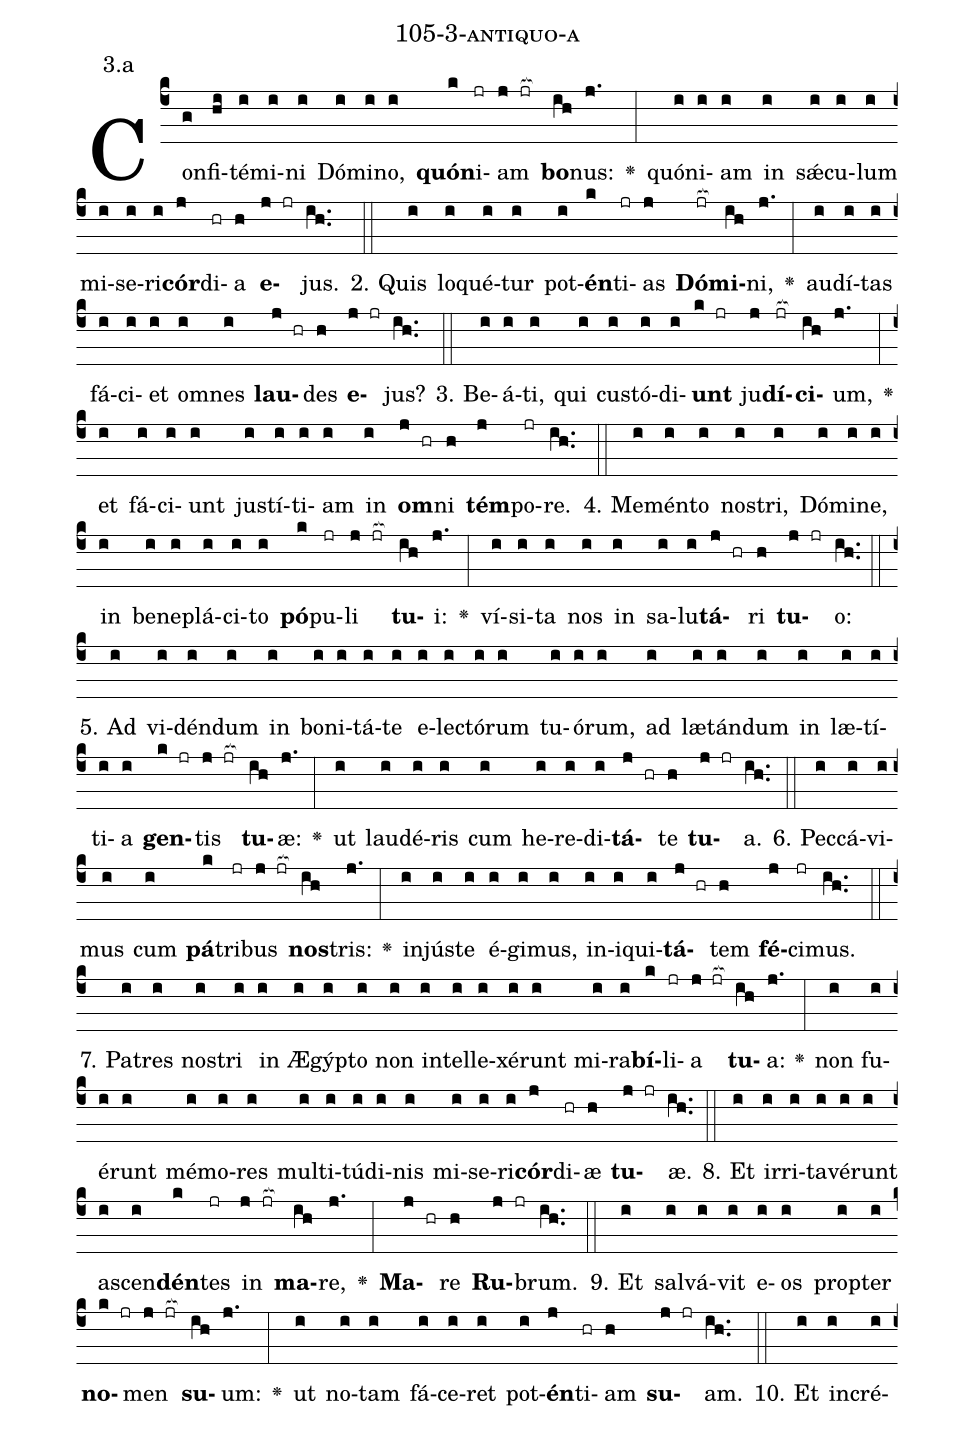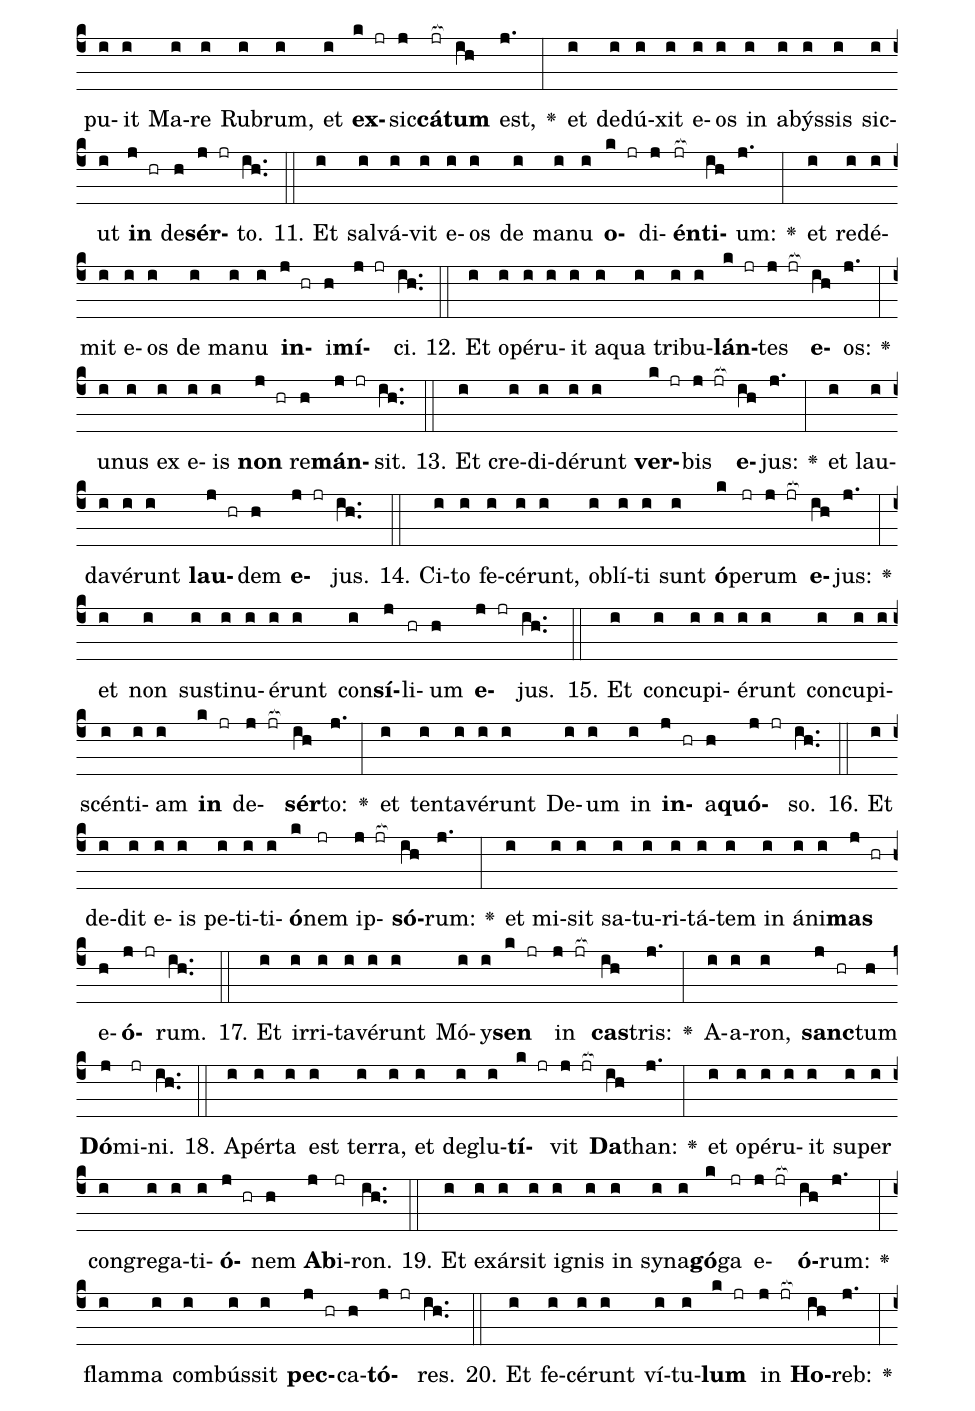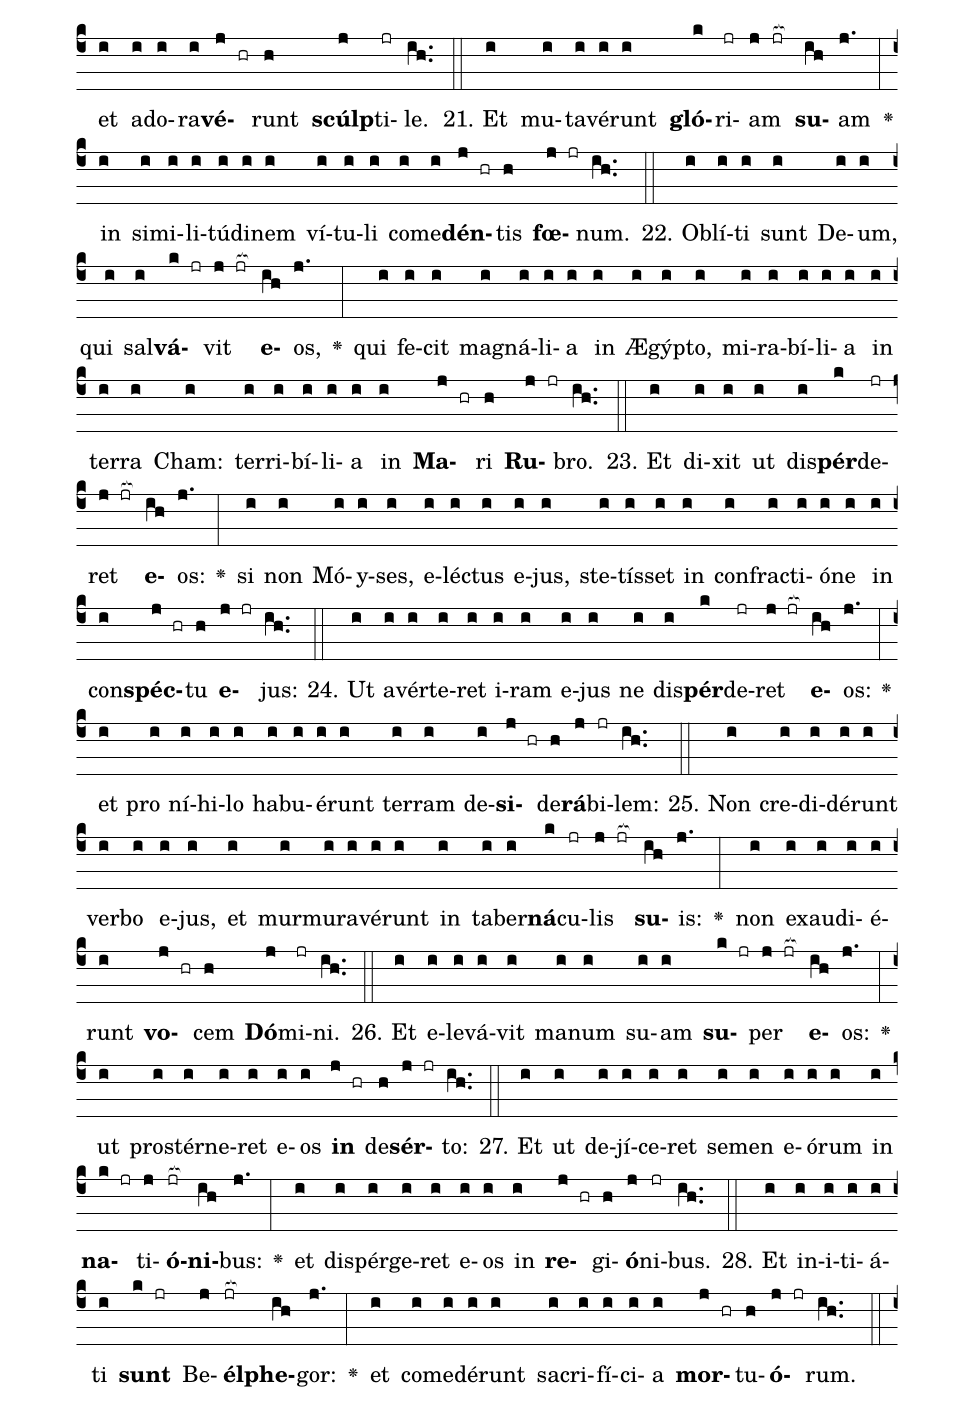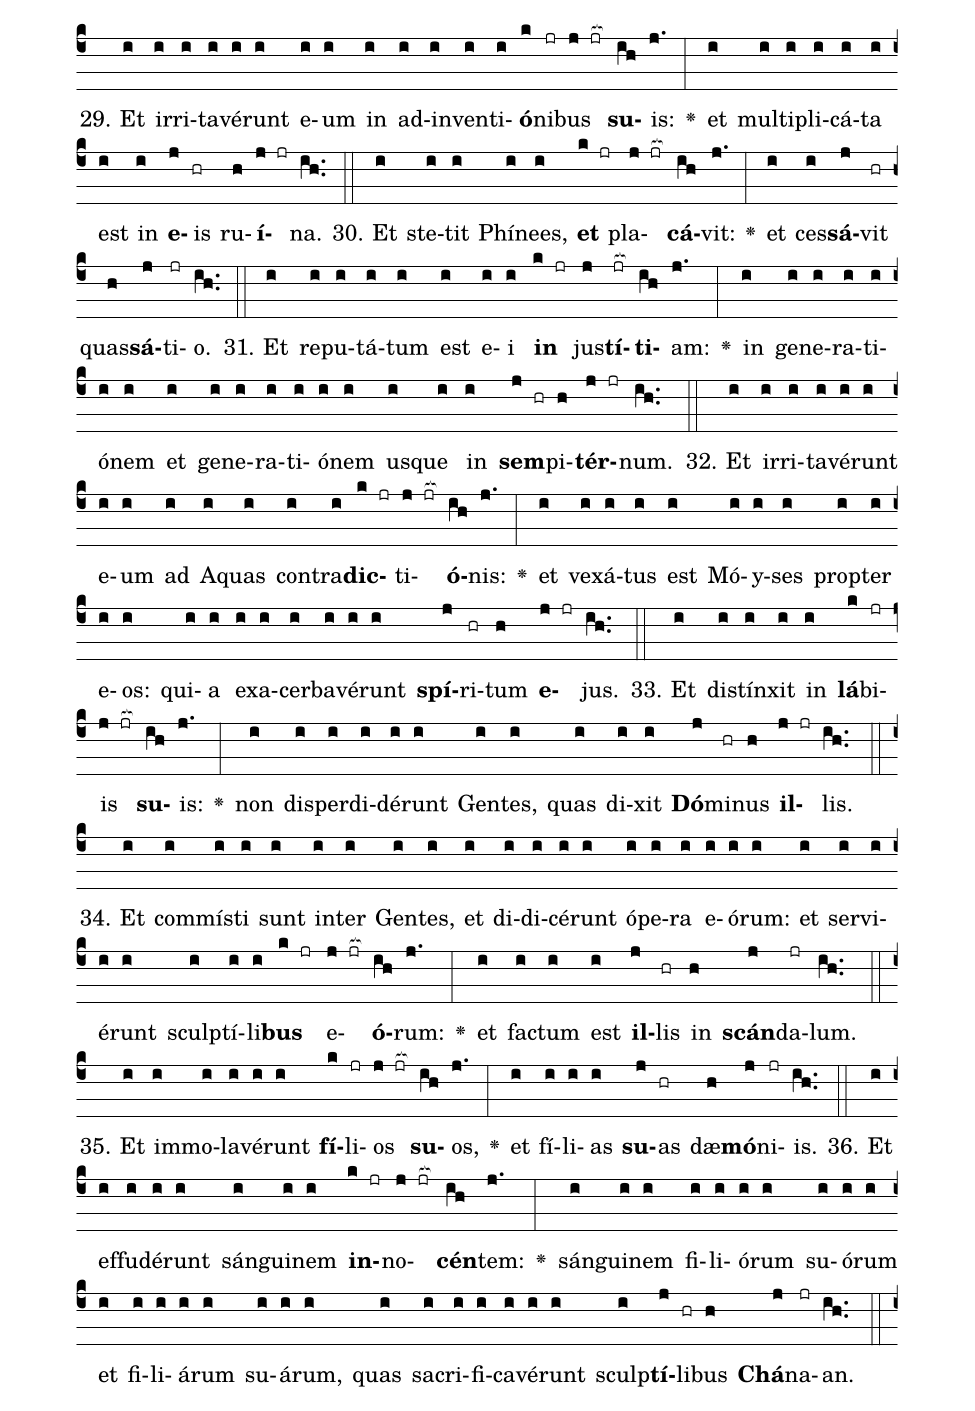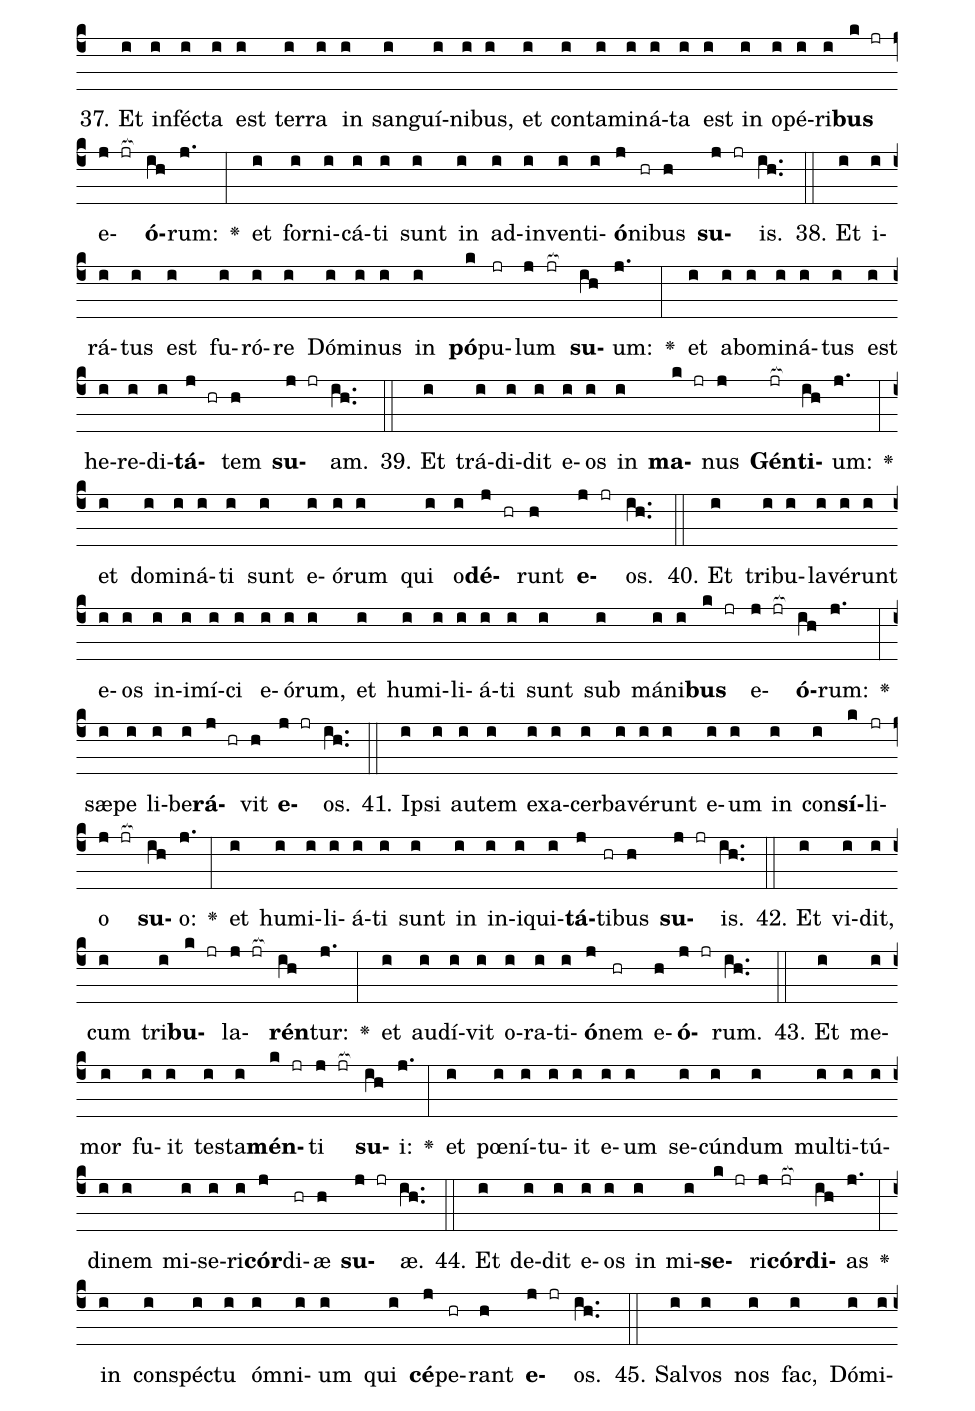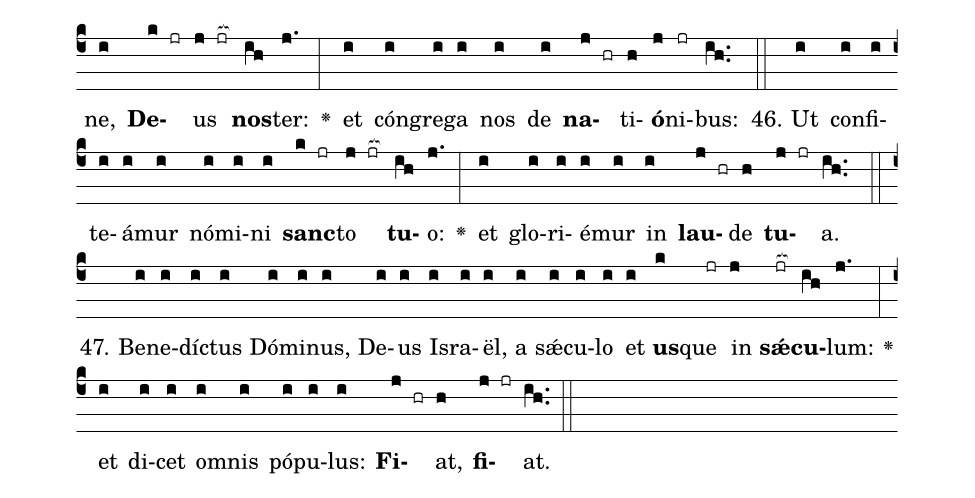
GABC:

name: 105-3-antiquo-a;
annotation: 3.a;
%%
(c4)Con(g)fi(hi)té(i)mi(i)ni(i) Dó(i)mi(i)no,(i) <b>quón</b>(k)i(jr)am(j jr[ocb:1{]) <b>bo</b>(ih[ocb:0}])nus:(j.) <v>\greheightstar</v>(:) quón(i)i(i)am(i) in(i) sǽ(i)cu(i)lum(i) mi(i)se(i)ri(i)<b>cór</b>(j)di(hr)a(h) <b>e</b>(j jr)jus.(ih..) (::)
2. Quis(i) lo(i)qué(i)tur(i) pot(i)<b>én</b>(k)ti(jr)as(j) <b>Dó</b>(jr[ocb:1{])<b>mi</b>(ih[ocb:0}])ni,(j.) <v>\greheightstar</v>(:) au(i)dí(i)tas(i) fá(i)ci(i)et(i) om(i)nes(i) <b>lau</b>(j hr)des(h) <b>e</b>(j jr)jus?(ih..) (::)
3. Be(i)á(i)ti,(i) qui(i) cus(i)tó(i)di(i)<b>unt</b>(k jr) ju(j)<b>dí</b>(jr[ocb:1{])<b>ci</b>(ih[ocb:0}])um,(j.) <v>\greheightstar</v>(:) et(i) fá(i)ci(i)unt(i) jus(i)tí(i)ti(i)am(i) in(i) <b>om</b>(j hr)ni(h) <b>tém</b>(j)po(jr)re.(ih..) (::)
4. Me(i)mén(i)to(i) nos(i)tri,(i) Dó(i)mi(i)ne,(i) in(i) be(i)ne(i)plá(i)ci(i)to(i) <b>pó</b>(k)pu(jr)li(j jr[ocb:1{]) <b>tu</b>(ih[ocb:0}])i:(j.) <v>\greheightstar</v>(:) ví(i)si(i)ta(i) nos(i) in(i) sa(i)lu(i)<b>tá</b>(j hr)ri(h) <b>tu</b>(j jr)o:(ih..) (::)
5. Ad(i) vi(i)dén(i)dum(i) in(i) bo(i)ni(i)tá(i)te(i) e(i)lec(i)tó(i)rum(i) tu(i)ó(i)rum,(i) ad(i) læ(i)tán(i)dum(i) in(i) læ(i)tí(i)ti(i)a(i) <b>gen</b>(k jr)tis(j jr[ocb:1{]) <b>tu</b>(ih[ocb:0}])æ:(j.) <v>\greheightstar</v>(:) ut(i) lau(i)dé(i)ris(i) cum(i) he(i)re(i)di(i)<b>tá</b>(j hr)te(h) <b>tu</b>(j jr)a.(ih..) (::)
6. Pec(i)cá(i)vi(i)mus(i) cum(i) <b>pá</b>(k)tri(jr)bus(j jr[ocb:1{]) <b>nos</b>(ih[ocb:0}])tris:(j.) <v>\greheightstar</v>(:) in(i)jús(i)te(i) é(i)gi(i)mus,(i) in(i)i(i)qui(i)<b>tá</b>(j hr)tem(h) <b>fé</b>(j)ci(jr)mus.(ih..) (::)
7. Pa(i)tres(i) nos(i)tri(i) in(i) Æ(i)gýp(i)to(i) non(i) in(i)tel(i)le(i)xé(i)runt(i) mi(i)ra(i)<b>bí</b>(k)li(jr)a(j jr[ocb:1{]) <b>tu</b>(ih[ocb:0}])a:(j.) <v>\greheightstar</v>(:) non(i) fu(i)é(i)runt(i) mé(i)mo(i)res(i) mul(i)ti(i)tú(i)di(i)nis(i) mi(i)se(i)ri(i)<b>cór</b>(j)di(hr)æ(h) <b>tu</b>(j jr)æ.(ih..) (::)
8. Et(i) ir(i)ri(i)ta(i)vé(i)runt(i) a(i)scen(i)<b>dén</b>(k)tes(jr) in(j jr[ocb:1{]) <b>ma</b>(ih[ocb:0}])re,(j.) <v>\greheightstar</v>(:) <b>Ma</b>(j hr)re(h) <b>Ru</b>(j jr)brum.(ih..) (::)
9. Et(i) sal(i)vá(i)vit(i) e(i)os(i) prop(i)ter(i) <b>no</b>(k jr)men(j jr[ocb:1{]) <b>su</b>(ih[ocb:0}])um:(j.) <v>\greheightstar</v>(:) ut(i) no(i)tam(i) fá(i)ce(i)ret(i) pot(i)<b>én</b>(j)ti(hr)am(h) <b>su</b>(j jr)am.(ih..) (::)
10. Et(i) in(i)cré(i)pu(i)it(i) Ma(i)re(i) Ru(i)brum,(i) et(i) <b>ex</b>(k jr)sic(j)<b>cá</b>(jr[ocb:1{])<b>tum</b>(ih[ocb:0}]) est,(j.) <v>\greheightstar</v>(:) et(i) de(i)dú(i)xit(i) e(i)os(i) in(i) a(i)býs(i)sis(i) sic(i)ut(i) <b>in</b>(j hr) de(h)<b>sér</b>(j jr)to.(ih..) (::)
11. Et(i) sal(i)vá(i)vit(i) e(i)os(i) de(i) ma(i)nu(i) <b>o</b>(k jr)di(j)<b>én</b>(jr[ocb:1{])<b>ti</b>(ih[ocb:0}])um:(j.) <v>\greheightstar</v>(:) et(i) red(i)é(i)mit(i) e(i)os(i) de(i) ma(i)nu(i) <b>in</b>(j hr)i(h)<b>mí</b>(j jr)ci.(ih..) (::)
12. Et(i) o(i)pé(i)ru(i)it(i) a(i)qua(i) tri(i)bu(i)<b>lán</b>(k jr)tes(j jr[ocb:1{]) <b>e</b>(ih[ocb:0}])os:(j.) <v>\greheightstar</v>(:) u(i)nus(i) ex(i) e(i)is(i) <b>non</b>(j hr) re(h)<b>mán</b>(j jr)sit.(ih..) (::)
13. Et(i) cre(i)di(i)dé(i)runt(i) <b>ver</b>(k jr)bis(j jr[ocb:1{]) <b>e</b>(ih[ocb:0}])jus:(j.) <v>\greheightstar</v>(:) et(i) lau(i)da(i)vé(i)runt(i) <b>lau</b>(j hr)dem(h) <b>e</b>(j jr)jus.(ih..) (::)
14. Ci(i)to(i) fe(i)cé(i)runt,(i) ob(i)lí(i)ti(i) sunt(i) <b>ó</b>(k)pe(jr)rum(j jr[ocb:1{]) <b>e</b>(ih[ocb:0}])jus:(j.) <v>\greheightstar</v>(:) et(i) non(i) sus(i)ti(i)nu(i)é(i)runt(i) con(i)<b>sí</b>(j)li(hr)um(h) <b>e</b>(j jr)jus.(ih..) (::)
15. Et(i) con(i)cu(i)pi(i)é(i)runt(i) con(i)cu(i)pi(i)scén(i)ti(i)am(i) <b>in</b>(k jr) de(j jr[ocb:1{])<b>sér</b>(ih[ocb:0}])to:(j.) <v>\greheightstar</v>(:) et(i) ten(i)ta(i)vé(i)runt(i) De(i)um(i) in(i) <b>in</b>(j hr)a(h)<b>quó</b>(j jr)so.(ih..) (::)
16. Et(i) de(i)dit(i) e(i)is(i) pe(i)ti(i)ti(i)<b>ó</b>(k)nem(jr) ip(j jr[ocb:1{])<b>só</b>(ih[ocb:0}])rum:(j.) <v>\greheightstar</v>(:) et(i) mi(i)sit(i) sa(i)tu(i)ri(i)tá(i)tem(i) in(i) á(i)ni(i)<b>mas</b>(j hr) e(h)<b>ó</b>(j jr)rum.(ih..) (::)
17. Et(i) ir(i)ri(i)ta(i)vé(i)runt(i) Mó(i)y(i)<b>sen</b>(k jr) in(j jr[ocb:1{]) <b>cas</b>(ih[ocb:0}])tris:(j.) <v>\greheightstar</v>(:) A(i)a(i)ron,(i) <b>sanc</b>(j hr)tum(h) <b>Dó</b>(j)mi(jr)ni.(ih..) (::)
18. A(i)pér(i)ta(i) est(i) ter(i)ra,(i) et(i) de(i)glu(i)<b>tí</b>(k jr)vit(j jr[ocb:1{]) <b>Da</b>(ih[ocb:0}])than:(j.) <v>\greheightstar</v>(:) et(i) o(i)pé(i)ru(i)it(i) su(i)per(i) con(i)gre(i)ga(i)ti(i)<b>ó</b>(j hr)nem(h) <b>Ab</b>(j)i(jr)ron.(ih..) (::)
19. Et(i) ex(i)ár(i)sit(i) i(i)gnis(i) in(i) sy(i)na(i)<b>gó</b>(k)ga(jr) e(j jr[ocb:1{])<b>ó</b>(ih[ocb:0}])rum:(j.) <v>\greheightstar</v>(:) flam(i)ma(i) com(i)bús(i)sit(i) <b>pec</b>(j hr)ca(h)<b>tó</b>(j jr)res.(ih..) (::)
20. Et(i) fe(i)cé(i)runt(i) ví(i)tu(i)<b>lum</b>(k jr) in(j jr[ocb:1{]) <b>Ho</b>(ih[ocb:0}])reb:(j.) <v>\greheightstar</v>(:) et(i) ad(i)o(i)ra(i)<b>vé</b>(j hr)runt(h) <b>scúlp</b>(j)ti(jr)le.(ih..) (::)
21. Et(i) mu(i)ta(i)vé(i)runt(i) <b>gló</b>(k)ri(jr)am(j jr[ocb:1{]) <b>su</b>(ih[ocb:0}])am(j.) <v>\greheightstar</v>(:) in(i) si(i)mi(i)li(i)tú(i)di(i)nem(i) ví(i)tu(i)li(i) com(i)e(i)<b>dén</b>(j hr)tis(h) <b>fœ</b>(j jr)num.(ih..) (::)
22. Ob(i)lí(i)ti(i) sunt(i) De(i)um,(i) qui(i) sal(i)<b>vá</b>(k jr)vit(j jr[ocb:1{]) <b>e</b>(ih[ocb:0}])os,(j.) <v>\greheightstar</v>(:) qui(i) fe(i)cit(i) ma(i)gná(i)li(i)a(i) in(i) Æ(i)gýp(i)to,(i) mi(i)ra(i)bí(i)li(i)a(i) in(i) ter(i)ra(i) Cham:(i) ter(i)ri(i)bí(i)li(i)a(i) in(i) <b>Ma</b>(j hr)ri(h) <b>Ru</b>(j jr)bro.(ih..) (::)
23. Et(i) di(i)xit(i) ut(i) dis(i)<b>pér</b>(k)de(jr)ret(j jr[ocb:1{]) <b>e</b>(ih[ocb:0}])os:(j.) <v>\greheightstar</v>(:) si(i) non(i) Mó(i)y(i)ses,(i) e(i)léc(i)tus(i) e(i)jus,(i) ste(i)tís(i)set(i) in(i) con(i)frac(i)ti(i)ó(i)ne(i) in(i) con(i)<b>spéc</b>(j hr)tu(h) <b>e</b>(j jr)jus:(ih..) (::)
24. Ut(i) a(i)vér(i)te(i)ret(i) i(i)ram(i) e(i)jus(i) ne(i) dis(i)<b>pér</b>(k)de(jr)ret(j jr[ocb:1{]) <b>e</b>(ih[ocb:0}])os:(j.) <v>\greheightstar</v>(:) et(i) pro(i) ní(i)hi(i)lo(i) ha(i)bu(i)é(i)runt(i) ter(i)ram(i) de(i)<b>si</b>(j hr)de(h)<b>rá</b>(j)bi(jr)lem:(ih..) (::)
25. Non(i) cre(i)di(i)dé(i)runt(i) ver(i)bo(i) e(i)jus,(i) et(i) mur(i)mu(i)ra(i)vé(i)runt(i) in(i) ta(i)ber(i)<b>ná</b>(k)cu(jr)lis(j jr[ocb:1{]) <b>su</b>(ih[ocb:0}])is:(j.) <v>\greheightstar</v>(:) non(i) ex(i)au(i)di(i)é(i)runt(i) <b>vo</b>(j hr)cem(h) <b>Dó</b>(j)mi(jr)ni.(ih..) (::)
26. Et(i) e(i)le(i)vá(i)vit(i) ma(i)num(i) su(i)am(i) <b>su</b>(k jr)per(j jr[ocb:1{]) <b>e</b>(ih[ocb:0}])os:(j.) <v>\greheightstar</v>(:) ut(i) pro(i)stér(i)ne(i)ret(i) e(i)os(i) <b>in</b>(j hr) de(h)<b>sér</b>(j jr)to:(ih..) (::)
27. Et(i) ut(i) de(i)jí(i)ce(i)ret(i) se(i)men(i) e(i)ó(i)rum(i) in(i) <b>na</b>(k jr)ti(j)<b>ó</b>(jr[ocb:1{])<b>ni</b>(ih[ocb:0}])bus:(j.) <v>\greheightstar</v>(:) et(i) di(i)spér(i)ge(i)ret(i) e(i)os(i) in(i) <b>re</b>(j hr)gi(h)<b>ó</b>(j)ni(jr)bus.(ih..) (::)
28. Et(i) in(i)i(i)ti(i)á(i)ti(i) <b>sunt</b>(k jr) Be(j)<b>él</b>(jr[ocb:1{])<b>phe</b>(ih[ocb:0}])gor:(j.) <v>\greheightstar</v>(:) et(i) com(i)e(i)dé(i)runt(i) sa(i)cri(i)fí(i)ci(i)a(i) <b>mor</b>(j hr)tu(h)<b>ó</b>(j jr)rum.(ih..) (::)
29. Et(i) ir(i)ri(i)ta(i)vé(i)runt(i) e(i)um(i) in(i) ad(i)in(i)ven(i)ti(i)<b>ó</b>(k)ni(jr)bus(j jr[ocb:1{]) <b>su</b>(ih[ocb:0}])is:(j.) <v>\greheightstar</v>(:) et(i) mul(i)ti(i)pli(i)cá(i)ta(i) est(i) in(i) <b>e</b>(j)is(hr) ru(h)<b>í</b>(j jr)na.(ih..) (::)
30. Et(i) ste(i)tit(i) Phí(i)nees,(i) <b>et</b>(k jr) pla(j jr[ocb:1{])<b>cá</b>(ih[ocb:0}])vit:(j.) <v>\greheightstar</v>(:) et(i) ces(i)<b>sá</b>(j)vit(hr) quas(h)<b>sá</b>(j)ti(jr)o.(ih..) (::)
31. Et(i) re(i)pu(i)tá(i)tum(i) est(i) e(i)i(i) <b>in</b>(k jr) jus(j)<b>tí</b>(jr[ocb:1{])<b>ti</b>(ih[ocb:0}])am:(j.) <v>\greheightstar</v>(:) in(i) ge(i)ne(i)ra(i)ti(i)ó(i)nem(i) et(i) ge(i)ne(i)ra(i)ti(i)ó(i)nem(i) us(i)que(i) in(i) <b>sem</b>(j hr)pi(h)<b>tér</b>(j jr)num.(ih..) (::)
32. Et(i) ir(i)ri(i)ta(i)vé(i)runt(i) e(i)um(i) ad(i) A(i)quas(i) con(i)tra(i)<b>dic</b>(k jr)ti(j jr[ocb:1{])<b>ó</b>(ih[ocb:0}])nis:(j.) <v>\greheightstar</v>(:) et(i) ve(i)xá(i)tus(i) est(i) Mó(i)y(i)ses(i) prop(i)ter(i) e(i)os:(i) qui(i)a(i) ex(i)a(i)cer(i)ba(i)vé(i)runt(i) <b>spí</b>(j)ri(hr)tum(h) <b>e</b>(j jr)jus.(ih..) (::)
33. Et(i) di(i)stín(i)xit(i) in(i) <b>lá</b>(k)bi(jr)is(j jr[ocb:1{]) <b>su</b>(ih[ocb:0}])is:(j.) <v>\greheightstar</v>(:) non(i) dis(i)per(i)di(i)dé(i)runt(i) Gen(i)tes,(i) quas(i) di(i)xit(i) <b>Dó</b>(j)mi(hr)nus(h) <b>il</b>(j jr)lis.(ih..) (::)
34. Et(i) com(i)mís(i)ti(i) sunt(i) in(i)ter(i) Gen(i)tes,(i) et(i) di(i)di(i)cé(i)runt(i) ó(i)pe(i)ra(i) e(i)ó(i)rum:(i) et(i) ser(i)vi(i)é(i)runt(i) sculp(i)tí(i)li(i)<b>bus</b>(k jr) e(j jr[ocb:1{])<b>ó</b>(ih[ocb:0}])rum:(j.) <v>\greheightstar</v>(:) et(i) fac(i)tum(i) est(i) <b>il</b>(j)lis(hr) in(h) <b>scán</b>(j)da(jr)lum.(ih..) (::)
35. Et(i) im(i)mo(i)la(i)vé(i)runt(i) <b>fí</b>(k)li(jr)os(j jr[ocb:1{]) <b>su</b>(ih[ocb:0}])os,(j.) <v>\greheightstar</v>(:) et(i) fí(i)li(i)as(i) <b>su</b>(j)as(hr) dæ(h)<b>mó</b>(j)ni(jr)is.(ih..) (::)
36. Et(i) ef(i)fu(i)dé(i)runt(i) sán(i)gui(i)nem(i) <b>in</b>(k jr)no(j jr[ocb:1{])<b>cén</b>(ih[ocb:0}])tem:(j.) <v>\greheightstar</v>(:) sán(i)gui(i)nem(i) fi(i)li(i)ó(i)rum(i) su(i)ó(i)rum(i) et(i) fi(i)li(i)á(i)rum(i) su(i)á(i)rum,(i) quas(i) sa(i)cri(i)fi(i)ca(i)vé(i)runt(i) sculp(i)<b>tí</b>(j)li(hr)bus(h) <b>Chá</b>(j)na(jr)an.(ih..) (::)
37. Et(i) in(i)féc(i)ta(i) est(i) ter(i)ra(i) in(i) san(i)guí(i)ni(i)bus,(i) et(i) con(i)ta(i)mi(i)ná(i)ta(i) est(i) in(i) o(i)pé(i)ri(i)<b>bus</b>(k jr) e(j jr[ocb:1{])<b>ó</b>(ih[ocb:0}])rum:(j.) <v>\greheightstar</v>(:) et(i) for(i)ni(i)cá(i)ti(i) sunt(i) in(i) ad(i)in(i)ven(i)ti(i)<b>ó</b>(j)ni(hr)bus(h) <b>su</b>(j jr)is.(ih..) (::)
38. Et(i) i(i)rá(i)tus(i) est(i) fu(i)ró(i)re(i) Dó(i)mi(i)nus(i) in(i) <b>pó</b>(k)pu(jr)lum(j jr[ocb:1{]) <b>su</b>(ih[ocb:0}])um:(j.) <v>\greheightstar</v>(:) et(i) ab(i)o(i)mi(i)ná(i)tus(i) est(i) he(i)re(i)di(i)<b>tá</b>(j hr)tem(h) <b>su</b>(j jr)am.(ih..) (::)
39. Et(i) trá(i)di(i)dit(i) e(i)os(i) in(i) <b>ma</b>(k jr)nus(j) <b>Gén</b>(jr[ocb:1{])<b>ti</b>(ih[ocb:0}])um:(j.) <v>\greheightstar</v>(:) et(i) do(i)mi(i)ná(i)ti(i) sunt(i) e(i)ó(i)rum(i) qui(i) o(i)<b>dé</b>(j hr)runt(h) <b>e</b>(j jr)os.(ih..) (::)
40. Et(i) tri(i)bu(i)la(i)vé(i)runt(i) e(i)os(i) in(i)i(i)mí(i)ci(i) e(i)ó(i)rum,(i) et(i) hu(i)mi(i)li(i)á(i)ti(i) sunt(i) sub(i) má(i)ni(i)<b>bus</b>(k jr) e(j jr[ocb:1{])<b>ó</b>(ih[ocb:0}])rum:(j.) <v>\greheightstar</v>(:) sæ(i)pe(i) li(i)be(i)<b>rá</b>(j hr)vit(h) <b>e</b>(j jr)os.(ih..) (::)
41. Ip(i)si(i) au(i)tem(i) ex(i)a(i)cer(i)ba(i)vé(i)runt(i) e(i)um(i) in(i) con(i)<b>sí</b>(k)li(jr)o(j jr[ocb:1{]) <b>su</b>(ih[ocb:0}])o:(j.) <v>\greheightstar</v>(:) et(i) hu(i)mi(i)li(i)á(i)ti(i) sunt(i) in(i) in(i)i(i)qui(i)<b>tá</b>(j)ti(hr)bus(h) <b>su</b>(j jr)is.(ih..) (::)
42. Et(i) vi(i)dit,(i) cum(i) tri(i)<b>bu</b>(k jr)la(j jr[ocb:1{])<b>rén</b>(ih[ocb:0}])tur:(j.) <v>\greheightstar</v>(:) et(i) au(i)dí(i)vit(i) o(i)ra(i)ti(i)<b>ó</b>(j)nem(hr) e(h)<b>ó</b>(j jr)rum.(ih..) (::)
43. Et(i) me(i)mor(i) fu(i)it(i) tes(i)ta(i)<b>mén</b>(k jr)ti(j jr[ocb:1{]) <b>su</b>(ih[ocb:0}])i:(j.) <v>\greheightstar</v>(:) et(i) pœ(i)ní(i)tu(i)it(i) e(i)um(i) se(i)cún(i)dum(i) mul(i)ti(i)tú(i)di(i)nem(i) mi(i)se(i)ri(i)<b>cór</b>(j)di(hr)æ(h) <b>su</b>(j jr)æ.(ih..) (::)
44. Et(i) de(i)dit(i) e(i)os(i) in(i) mi(i)<b>se</b>(k jr)ri(j)<b>cór</b>(jr[ocb:1{])<b>di</b>(ih[ocb:0}])as(j.) <v>\greheightstar</v>(:) in(i) con(i)spéc(i)tu(i) óm(i)ni(i)um(i) qui(i) <b>cé</b>(j)pe(hr)rant(h) <b>e</b>(j jr)os.(ih..) (::)
45. Sal(i)vos(i) nos(i) fac,(i) Dó(i)mi(i)ne,(i) <b>De</b>(k jr)us(j jr[ocb:1{]) <b>nos</b>(ih[ocb:0}])ter:(j.) <v>\greheightstar</v>(:) et(i) cón(i)gre(i)ga(i) nos(i) de(i) <b>na</b>(j hr)ti(h)<b>ó</b>(j)ni(jr)bus:(ih..) (::)
46. Ut(i) con(i)fi(i)te(i)á(i)mur(i) nó(i)mi(i)ni(i) <b>sanc</b>(k jr)to(j jr[ocb:1{]) <b>tu</b>(ih[ocb:0}])o:(j.) <v>\greheightstar</v>(:) et(i) glo(i)ri(i)é(i)mur(i) in(i) <b>lau</b>(j hr)de(h) <b>tu</b>(j jr)a.(ih..) (::)
47. Be(i)ne(i)díc(i)tus(i) Dó(i)mi(i)nus,(i) De(i)us(i) Is(i)ra(i)ël,(i) a(i) sǽ(i)cu(i)lo(i) et(i) <b>us</b>(k)que(jr) in(j) <b>sǽ</b>(jr[ocb:1{])<b>cu</b>(ih[ocb:0}])lum:(j.) <v>\greheightstar</v>(:) et(i) di(i)cet(i) om(i)nis(i) pó(i)pu(i)lus:(i) <b>Fi</b>(j hr)at,(h) <b>fi</b>(j jr)at.(ih..) (::)
